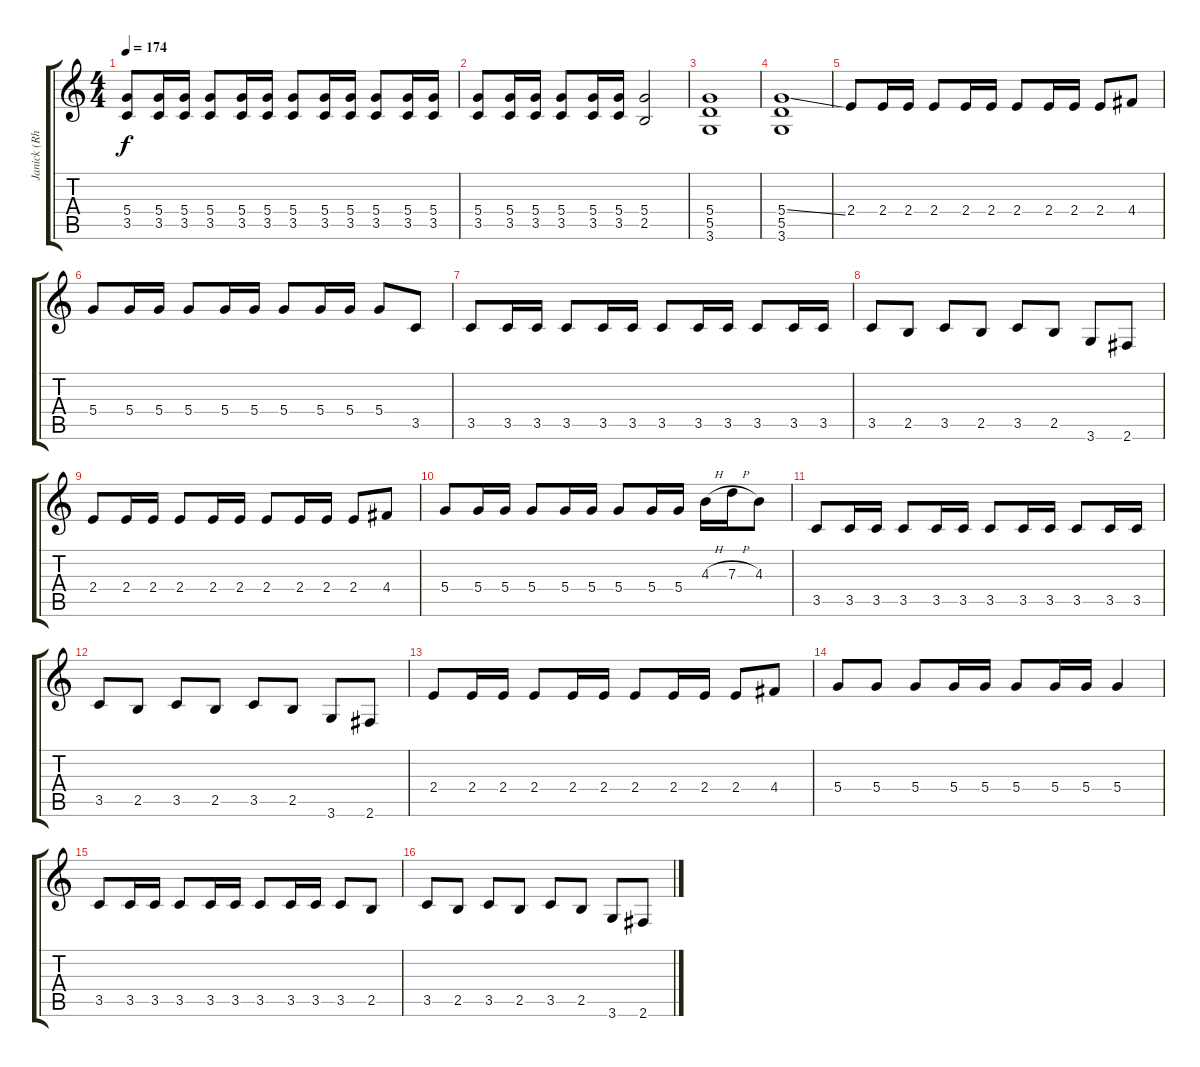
\track ("Janick (Rhy. Guitar)" "Janick (Rh") {instrument distortionguitar}
\staff {score tabs}
\tuning (E4 B3 G3 D3 A2 E2) {hide}
\ts (4 4)
\tempo 174
\clef g2
\ks c
(5.4 3.5).8{dy f} (5.4 3.5).16 (5.4 3.5).16 (5.4 3.5).8 (5.4 3.5).16 (5.4 3.5).16 (5.4 3.5).8 (5.4 3.5).16 (5.4 3.5).16 (5.4 3.5).8 (5.4 3.5).16 (5.4 3.5).16 |
(5.4 3.5).8 (5.4 3.5).16 (5.4 3.5).16 (5.4 3.5).8 (5.4 3.5).16 (5.4 3.5).16 (5.4 2.5).2 |
(5.4 5.5 3.6).1 |
(5.4{ss} 5.5 3.6).1 |
2.4.8 2.4.16 2.4.16 2.4.8 2.4.16 2.4.16 2.4.8 2.4.16 2.4.16 2.4.8 4.4.8 |
5.4.8 5.4.16 5.4.16 5.4.8 5.4.16 5.4.16 5.4.8 5.4.16 5.4.16 5.4.8 3.5.8 |
3.5.8 3.5.16 3.5.16 3.5.8 3.5.16 3.5.16 3.5.8 3.5.16 3.5.16 3.5.8 3.5.16 3.5.16 |
3.5.8 2.5.8 3.5.8 2.5.8 3.5.8 2.5.8 3.6.8 2.6.8 |
2.4.8 2.4.16 2.4.16 2.4.8 2.4.16 2.4.16 2.4.8 2.4.16 2.4.16 2.4.8 4.4.8 |
5.4.8 5.4.16 5.4.16 5.4.8 5.4.16 5.4.16 5.4.8 5.4.16 5.4.16 4.3{h}.16 7.3{h}.16 4.3.8 |
3.5.8 3.5.16 3.5.16 3.5.8 3.5.16 3.5.16 3.5.8 3.5.16 3.5.16 3.5.8 3.5.16 3.5.16 |
3.5.8 2.5.8 3.5.8 2.5.8 3.5.8 2.5.8 3.6.8 2.6.8 |
2.4.8 2.4.16 2.4.16 2.4.8 2.4.16 2.4.16 2.4.8 2.4.16 2.4.16 2.4.8 4.4.8 |
5.4.8 5.4.8 5.4.8 5.4.16 5.4.16 5.4.8 5.4.16 5.4.16 5.4.4 |
3.5.8 3.5.16 3.5.16 3.5.8 3.5.16 3.5.16 3.5.8 3.5.16 3.5.16 3.5.8 2.5.8 |
3.5.8 2.5.8 3.5.8 2.5.8 3.5.8 2.5.8 3.6.8 2.6.8
